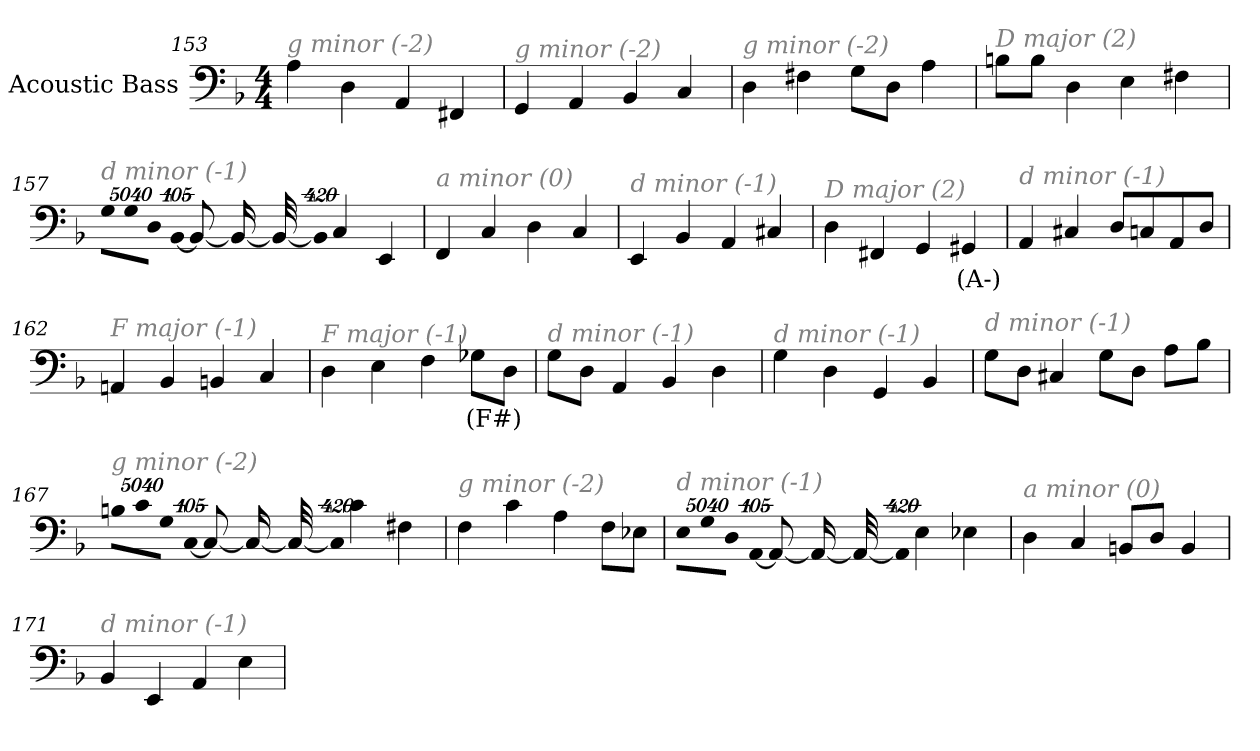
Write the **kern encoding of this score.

**kern	**text
*part1	*part1
*staff1	*staff1
*I"Acoustic Bass	*
*clefF4	*
*ITrd7c12	*
*k[b-]	*
*F:	*
*M4/4	*
=153	=153
!LO:TX:i:color=#808080:t=g minor (-2)	!
4AA	.
4DD	.
4AAA	.
4FFF#X	.
=154	=154
!LO:TX:i:color=#808080:t=g minor (-2)	!
4GGG	.
4AAA	.
4BBB-	.
4CC	.
=155	=155
!LO:TX:i:color=#808080:t=g minor (-2)	!
4DD	.
4FF#X	.
8GGL	.
8DDJ	.
4AA	.
=156	=156
!LO:TX:i:color=#808080:t=D major (2)	!
8BBnL	.
8BBJ	.
4DD	.
4EE	.
4FF#X	.
=157	=157
!LO:TX:i:color=#808080:t=d minor (-1)	!
!LO:N:vis=8	!
40320%3347GGL	.
!LO:N:vis=8	!
40320%3347GG	.
!LO:N:vis=8	!
40320%3347DDJ	.
!LO:N:vis=1024	!
[13440%13BBB-	.
8BBB-_	.
16BBB-_	.
32BBB-_	.
!LO:N:vis=1024%31	!
13440%407BBB-]	.
4CC	.
4EEE	.
=158	=158
!LO:TX:i:color=#808080:t=a minor (0)	!
4FFF	.
4CC	.
4DD	.
4CC	.
=159	=159
!LO:TX:i:color=#808080:t=d minor (-1)	!
4EEE	.
4BBB-	.
4AAA	.
4CC#X	.
=160	=160
!LO:TX:i:color=#808080:t=D major (2)	!
4DD	.
4FFF#X	.
4GGG	.
4GGG#Xi	(A-)
=161	=161
!LO:TX:i:color=#808080:t=d minor (-1)	!
4AAA	.
4CC#X	.
8DDL	.
8CCn	.
8AAA	.
8DDJ	.
=162	=162
!LO:TX:i:color=#808080:t=F major (-1)	!
4AAAn	.
4BBB-	.
4BBBn	.
4CC	.
=163	=163
!LO:TX:i:color=#808080:t=F major (-1)	!
4DD	.
4EE	.
4FF	.
8GG-XiL	(F#)
8DDJ	.
=164	=164
!LO:TX:i:color=#808080:t=d minor (-1)	!
8GGL	.
8DDJ	.
4AAA	.
4BBB-	.
4DD	.
=165	=165
!LO:TX:i:color=#808080:t=d minor (-1)	!
4GG	.
4DD	.
4GGG	.
4BBB-	.
=166	=166
!LO:TX:i:color=#808080:t=d minor (-1)	!
8GGL	.
8DDJ	.
4CC#X	.
8GGL	.
8DDJ	.
8AAL	.
8BB-J	.
=167	=167
!LO:TX:i:color=#808080:t=g minor (-2)	!
!LO:N:vis=8	!
40320%3347BBnL	.
!LO:N:vis=8	!
40320%3347C	.
!LO:N:vis=8	!
40320%3347GGJ	.
!LO:N:vis=1024	!
[13440%13CC	.
8CC_	.
16CC_	.
32CC_	.
!LO:N:vis=1024%31	!
13440%407CC]	.
4C	.
4FF#X	.
=168	=168
!LO:TX:i:color=#808080:t=g minor (-2)	!
4FF	.
4C	.
4AA	.
8FFL	.
8EE-XJ	.
=169	=169
!LO:TX:i:color=#808080:t=d minor (-1)	!
!LO:N:vis=8	!
40320%3347EEL	.
!LO:N:vis=8	!
40320%3347GG	.
!LO:N:vis=8	!
40320%3347DDJ	.
!LO:N:vis=1024	!
[13440%13AAA	.
8AAA_	.
16AAA_	.
32AAA_	.
!LO:N:vis=1024%31	!
13440%407AAA]	.
4EE	.
4EE-X	.
=170	=170
!LO:TX:i:color=#808080:t=a minor (0)	!
4DD	.
4CC	.
8BBBnL	.
8DDJ	.
4BBB	.
=171	=171
!LO:TX:i:color=#808080:t=d minor (-1)	!
4BBB-	.
4EEE	.
4AAA	.
4EE	.
=	=
*-	*-
